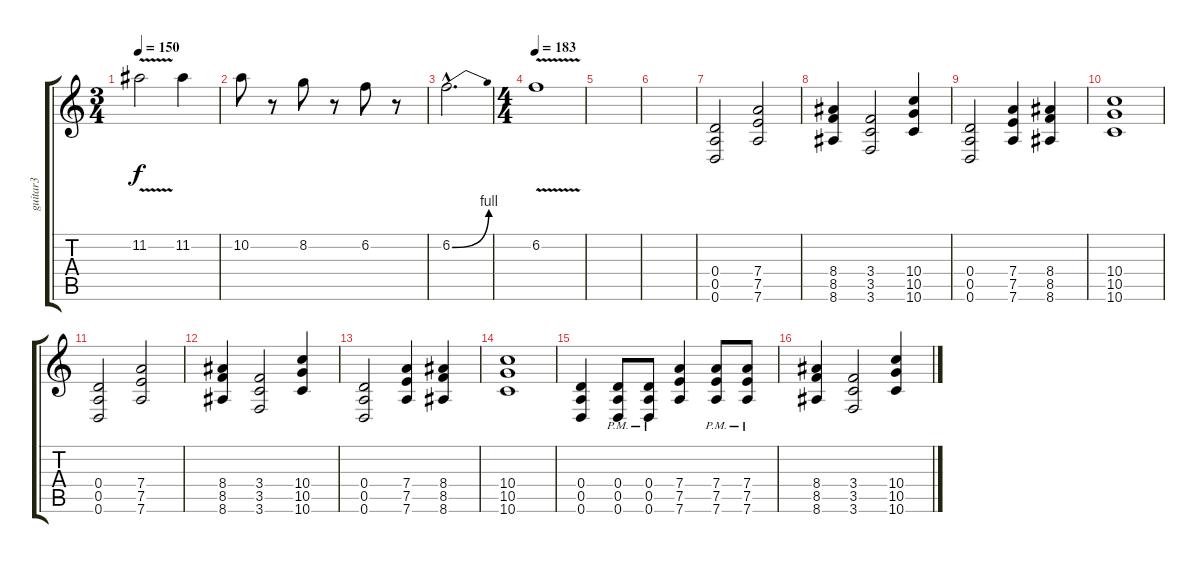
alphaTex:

\track ("guitar3" "guitar3") {instrument distortionguitar}
\staff {score tabs}
\tuning (E4 B3 G3 D3 A2 D2) {hide}
\ts (3 4)
\tempo 150
\clef g2
\ks c
11.2{v}.2{dy f} 11.2.4 |
10.2.8 r.8 8.2.8 r.8 6.2.8 r.8 |
6.2{be (bend 0 0 60 4) hac}.2{d} |
\ts (4 4)
\tempo 183
6.2{v}.1 |
|
|
(0.4 0.5 0.6).2{volume 11 instrument distortionguitar} (7.4 7.5 7.6).2 |
(8.4 8.5 8.6).4 (3.4 3.5 3.6).2 (10.4 10.5 10.6).4 |
(0.4 0.5 0.6).2 (7.4 7.5 7.6).4 (8.4 8.5 8.6).4 |
(10.4 10.5 10.6).1 |
(0.4 0.5 0.6).2 (7.4 7.5 7.6).2 |
(8.4 8.5 8.6).4 (3.4 3.5 3.6).2 (10.4 10.5 10.6).4 |
(0.4 0.5 0.6).2 (7.4 7.5 7.6).4 (8.4 8.5 8.6).4 |
(10.4 10.5 10.6).1 |
(0.4 0.5 0.6).4 (0.4{pm} 0.5{pm} 0.6{pm}).8 (0.4{pm} 0.5{pm} 0.6{pm}).8 (7.4 7.5 7.6).4 (7.4{pm} 7.5{pm} 7.6{pm}).8 (7.4{pm} 7.5{pm} 7.6{pm}).8 |
(8.4 8.5 8.6).4 (3.4 3.5 3.6).2 (10.4 10.5 10.6).4
